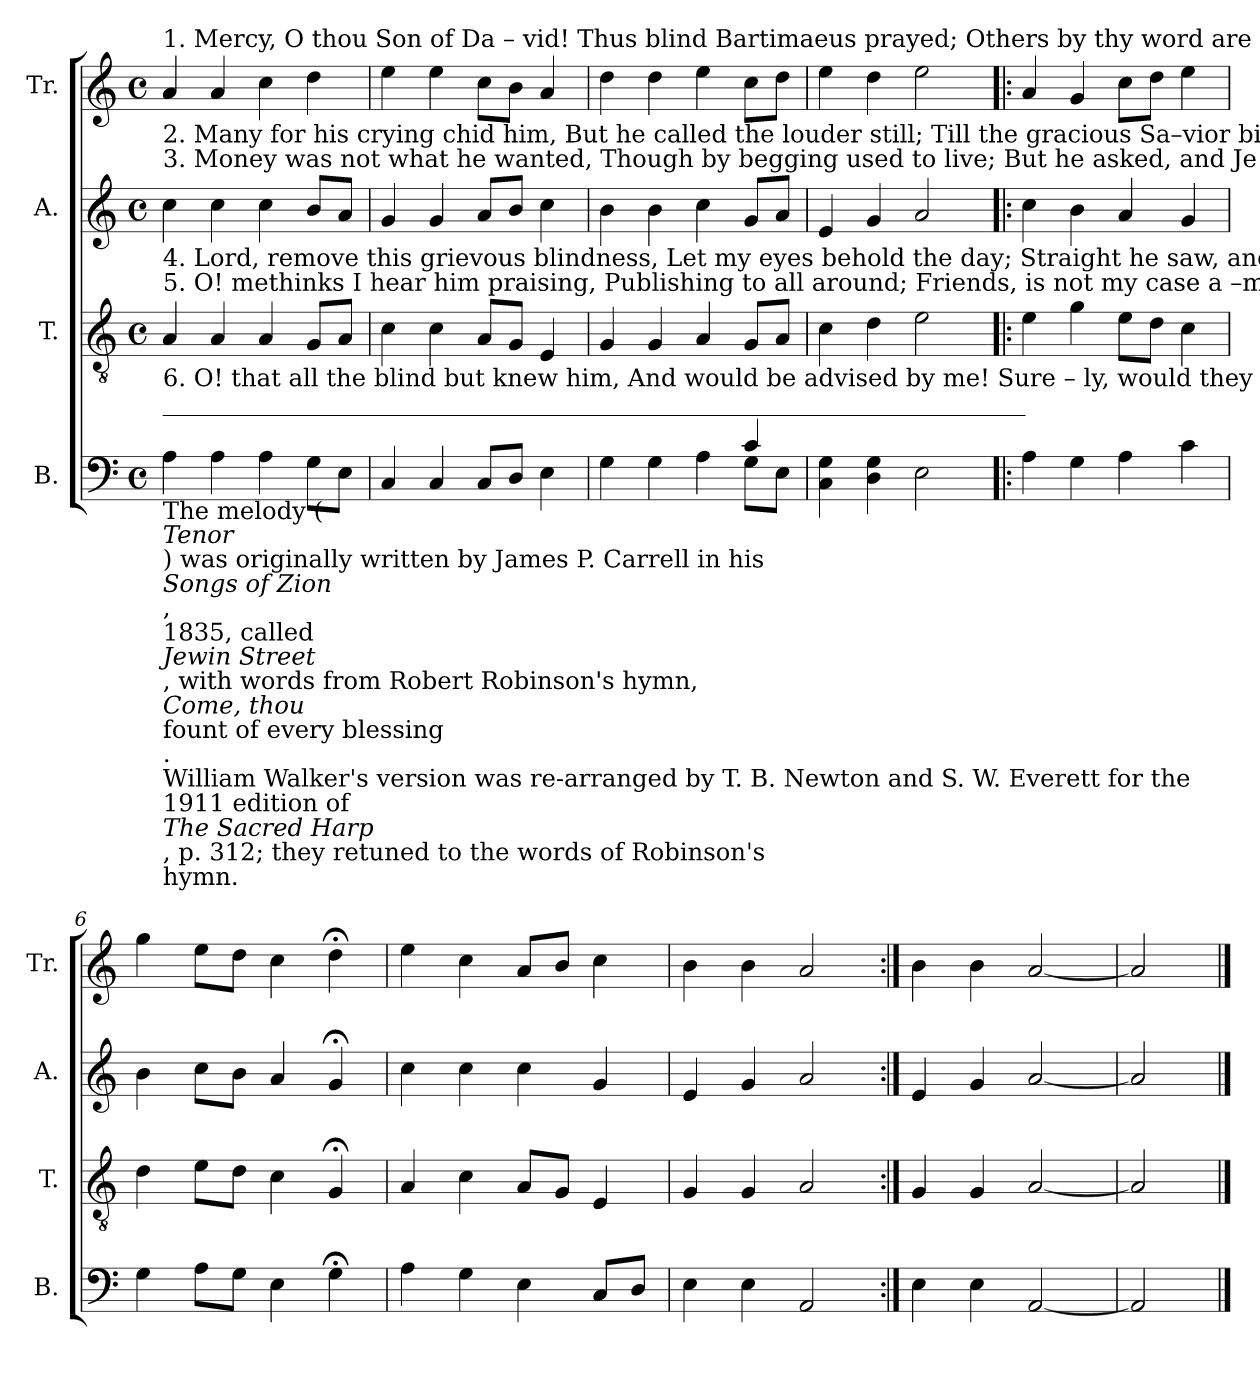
**kern	**kern	**kern	**kern
*part4	*part3	*part2	*part1
*staff4	*staff3	*staff2	*staff1
*I"B.	*I"T.	*I"A.	*I"Tr.
*I'B.	*I'T.	*I'A.	*I'Tr.
*clefF4	*clefGv2	*clefG2	*clefG2
*k[]	*k[]	*k[]	*k[]
*M4/4	*M4/4	*M4/4	*M4/4
*met(c)	*met(c)	*met(c)	*met(c)
*MM100	*MM100	*MM100	*MM100
=1	=1	=1	=1
!	!	!	!LO:TX:a:t=1. Mercy,  O   thou  Son  of  Da – vid!  Thus blind Bartimaeus prayed;      Others   by    thy   word  are  sa–ved,  Now  to  me  af – ford  thine  aid&colon;   –ford thine aid&colon;
!	!	!	!LO:TX:b:t=2.  Many  for   his    crying  chid  him,   But  he  called the louder still;       Till  the  gracious  Sa–vior  bid  him   Come and ask me what you will.      what you will.
!	!	!LO:TX:a:t=3. Money  was  not  what  he  wanted,  Though by begging used to live;   But  he asked, and Je – sus  granted   Alms which none but he could give&colon;    he could give,	!
!	!	!LO:TX:b:t=4. Lord, remove this grievous blindness,  Let  my  eyes  behold  the  day;  Straight he saw, and won by kindness,  Followed  Je – sus    in  the  way.       in   the   way.	!
!	!LO:TX:a:t=5. O!  methinks  I  hear  him  praising,   Publishing   to     all  around;     Friends, is  not my case  a –ma –zing?   What  a   Sa – vior  I  have  found&colon;     I have found.	!	!
!	!LO:TX:b:t=6. O!  that  all  the blind but knew him, And would be advised by me!     Sure – ly,  would  they  hasten to him,   He  would  cause  them all to see.      all to see.	!	!
!LO:TX:a:t=_______________________________________________________________________	!	!	!
!LO:TX:b:t=The melody (	!	!	!
!LO:TX:b:i:t=Tenor	!	!	!
!LO:TX:b:t=) was originally written by James P. Carrell in his	!	!	!
!LO:TX:b:i:t=Songs of Zion	!	!	!
!LO:TX:b:t=,	!	!	!
!LO:TX:b:t=1835,  called	!	!	!
!LO:TX:b:i:t=Jewin Street	!	!	!
!LO:TX:b:t=, with words from Robert Robinson's hymn,	!	!	!
!LO:TX:b:i:t=Come, thou	!	!	!
!LO:TX:b:t=fount of every blessing	!	!	!
!LO:TX:b:t=.	!	!	!
!LO:TX:b:t=William Walker's version was re-arranged by T. B. Newton and S. W. Everett for the	!	!	!
!LO:TX:b:t=1911 edition of	!	!	!
!LO:TX:b:i:t=The Sacred Harp	!	!	!
!LO:TX:b:t=, p. 312; they retuned to the words of Robinson's	!	!	!
!LO:TX:b:t=hymn.	!	!	!
4A!\	4A!/	4cc!\	4a!/
4A!\	4A!/	4cc!\	4a!/
4A!\	4A!/	4cc!\	4cc!\
8G!\L	8G!/L	8b!/L	4dd!\
8E!\J	8A!/J	8a!/J	.
=2	=2	=2	=2
4C!/	4c!\	4g!/	4ee!\
4C!/	4c!\	4g!/	4ee!\
8C!/L	8A!/L	8a!/L	8cc!\L
8D!/J	8G!/J	8b!/J	8b!\J
4E!\	4E!/	4cc!\	4a!/
=3	=3	=3	=3
*^	*	*	*
4G!\	2ryy	4G!/	4b!\	4dd!\
4G!\	.	4G!/	4b!\	4dd!\
4A!\	4ryy	4A!/	4cc!\	4ee!\
4c!/	8G!\L	8G!/L	8g!/L	8cc!\L
.	8E!\J	8A!/J	8a!/J	8dd!\J
*v	*v	*	*	*
=4	=4	=4	=4
4C!\ 4G!\	4c!\	4e!/	4ee!\
4D!\ 4G!\	4d!\	4g!/	4dd!\
2E!\	2e!\	2a!/	2ee!\
=5!|:	=5!|:	=5!|:	=5!|:
4A!\	4e!\	4cc!\	4a!/
4G!\	4g!\	4b!\	4g!/
4A!\	8e!\L	4a!/	8cc!\L
.	8d!\J	.	8dd!\J
4c!\	4c!\	4g!/	4ee!\
=6	=6	=6	=6
4G!\	4d!\	4b!\	4gg!\
8A!\L	8e!\L	8cc!\L	8ee!\L
8G!\J	8d!\J	8b!\J	8dd!\J
4E!\	4c!\	4a!/	4cc!\
4G;<!\	4G;<!/	4g;<!/	4dd;<!\
=7	=7	=7	=7
4A!\	4A!/	4cc!\	4ee!\
4G!\	4c!\	4cc!\	4cc!\
4E!\	8A!/L	4cc!\	8a!/L
.	8G!/J	.	8b!/J
8C!/L	4E!/	4g!/	4cc!\
8D!/J	.	.	.
=8	=8	=8	=8
4E!\	4G!/	4e!/	4b!\
4E!\	4G!/	4g!/	4b!\
2AA!/	2A!/	2a!/	2a!/
=9:|!	=9:|!	=9:|!	=9:|!
4E!\	4G!/	4e!/	4b!\
4E!\	4G!/	4g!/	4b!\
[2AA!/	[2A!/	[2a!/	[2a!/
=10	=10	=10	=10
2AA!/]	2A!/]	2a!/]	2a!/]
==	==	==	==
*-	*-	*-	*-
